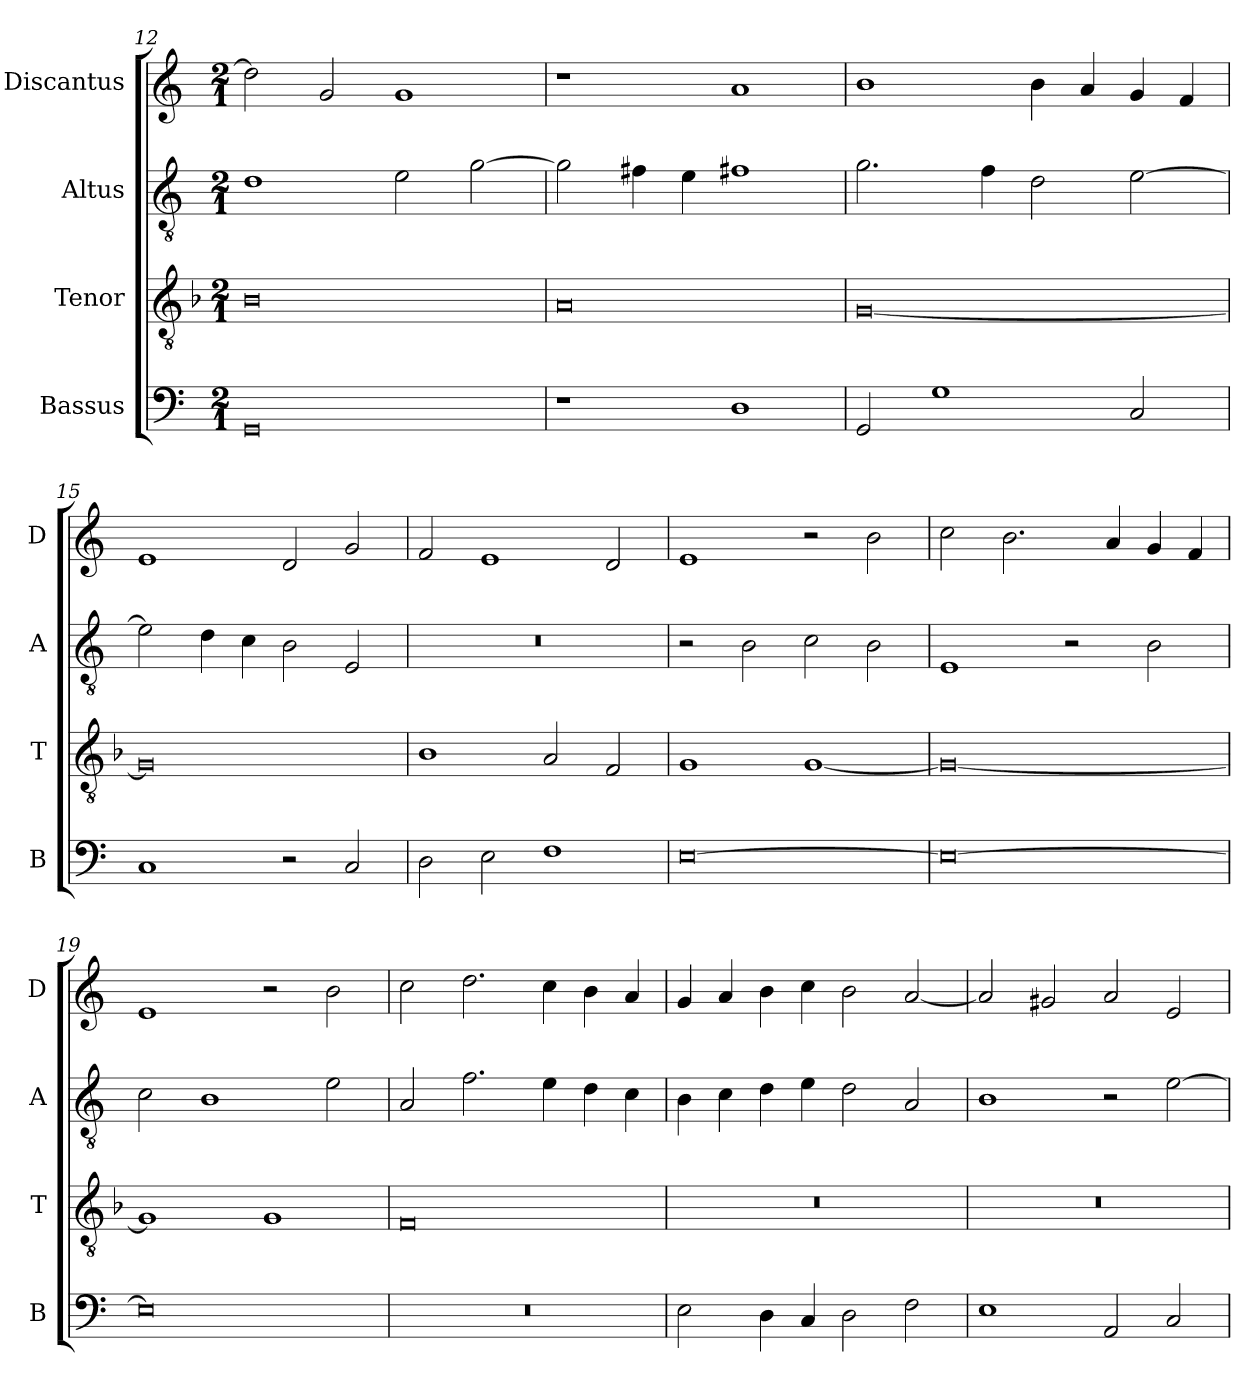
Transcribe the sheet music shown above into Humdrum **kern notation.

**kern	**kern	**kern	**kern
*part4	*part3	*part2	*part1
*staff4	*staff3	*staff2	*staff1
*I"Bassus	*I"Tenor	*I"Altus	*I"Discantus
*I'B	*I'T	*I'A	*I'D
*clefF4	*clefGv2	*clefGv2	*clefG2
*k[]	*k[b-]	*k[]	*k[]
*M2/1	*M2/1	*M2/1	*M2/1
=12	=12	=12	=12
0GG	0B-	1d	2dd\]
.	.	.	2g/
.	.	2e\	1g
.	.	[2g\	.
=13	=13	=13	=13
1r	0A	2g\]	1r
.	.	4f#X\	.
.	.	4e\	.
1D	.	1f#X	1a
=14	=14	=14	=14
2GG/	[0G	2.g\	1b
1G	.	.	.
.	.	4f\	.
.	.	2d\	4b\
.	.	.	4a/
2C/	.	[2e\	4g/
.	.	.	4f/
=15	=15	=15	=15
1C	0G]	2e\]	1e
.	.	4d\	.
.	.	4c\	.
2r	.	2B\	2d/
2C/	.	2E/	2g/
=16	=16	=16	=16
2D\	1B-	0r	2f/
2E\	.	.	1e
1F	2A/	.	.
.	2F/	.	2d/
=17	=17	=17	=17
[0E	1G	2r	1e
.	.	2B\	.
.	[1G	2c\	2r
.	.	2B\	2b\
=18	=18	=18	=18
0E_	0G_	1E	2cc\
.	.	.	2.b\
.	.	2r	.
.	.	.	4a/
.	.	2B\	4g/
.	.	.	4f/
=19	=19	=19	=19
0E]	1G]	2c\	1e
.	.	1B	.
.	1G	.	2r
.	.	2e\	2b\
=20	=20	=20	=20
0r	0F	2A/	2cc\
.	.	2.f\	2.dd\
.	.	4e\	4cc\
.	.	4d\	4b\
.	.	4c\	4a/
=21	=21	=21	=21
2E\	0r	4B\	4g/
.	.	4c\	4a/
4D\	.	4d\	4b\
4C/	.	4e\	4cc\
2D\	.	2d\	2b\
2F\	.	2A/	[2a/
=22	=22	=22	=22
1E	0r	1B	2a/]
.	.	.	2g#X/
2AA/	.	2r	2a/
2C/	.	[2e\	2e/
=	=	=	=
*-	*-	*-	*-
